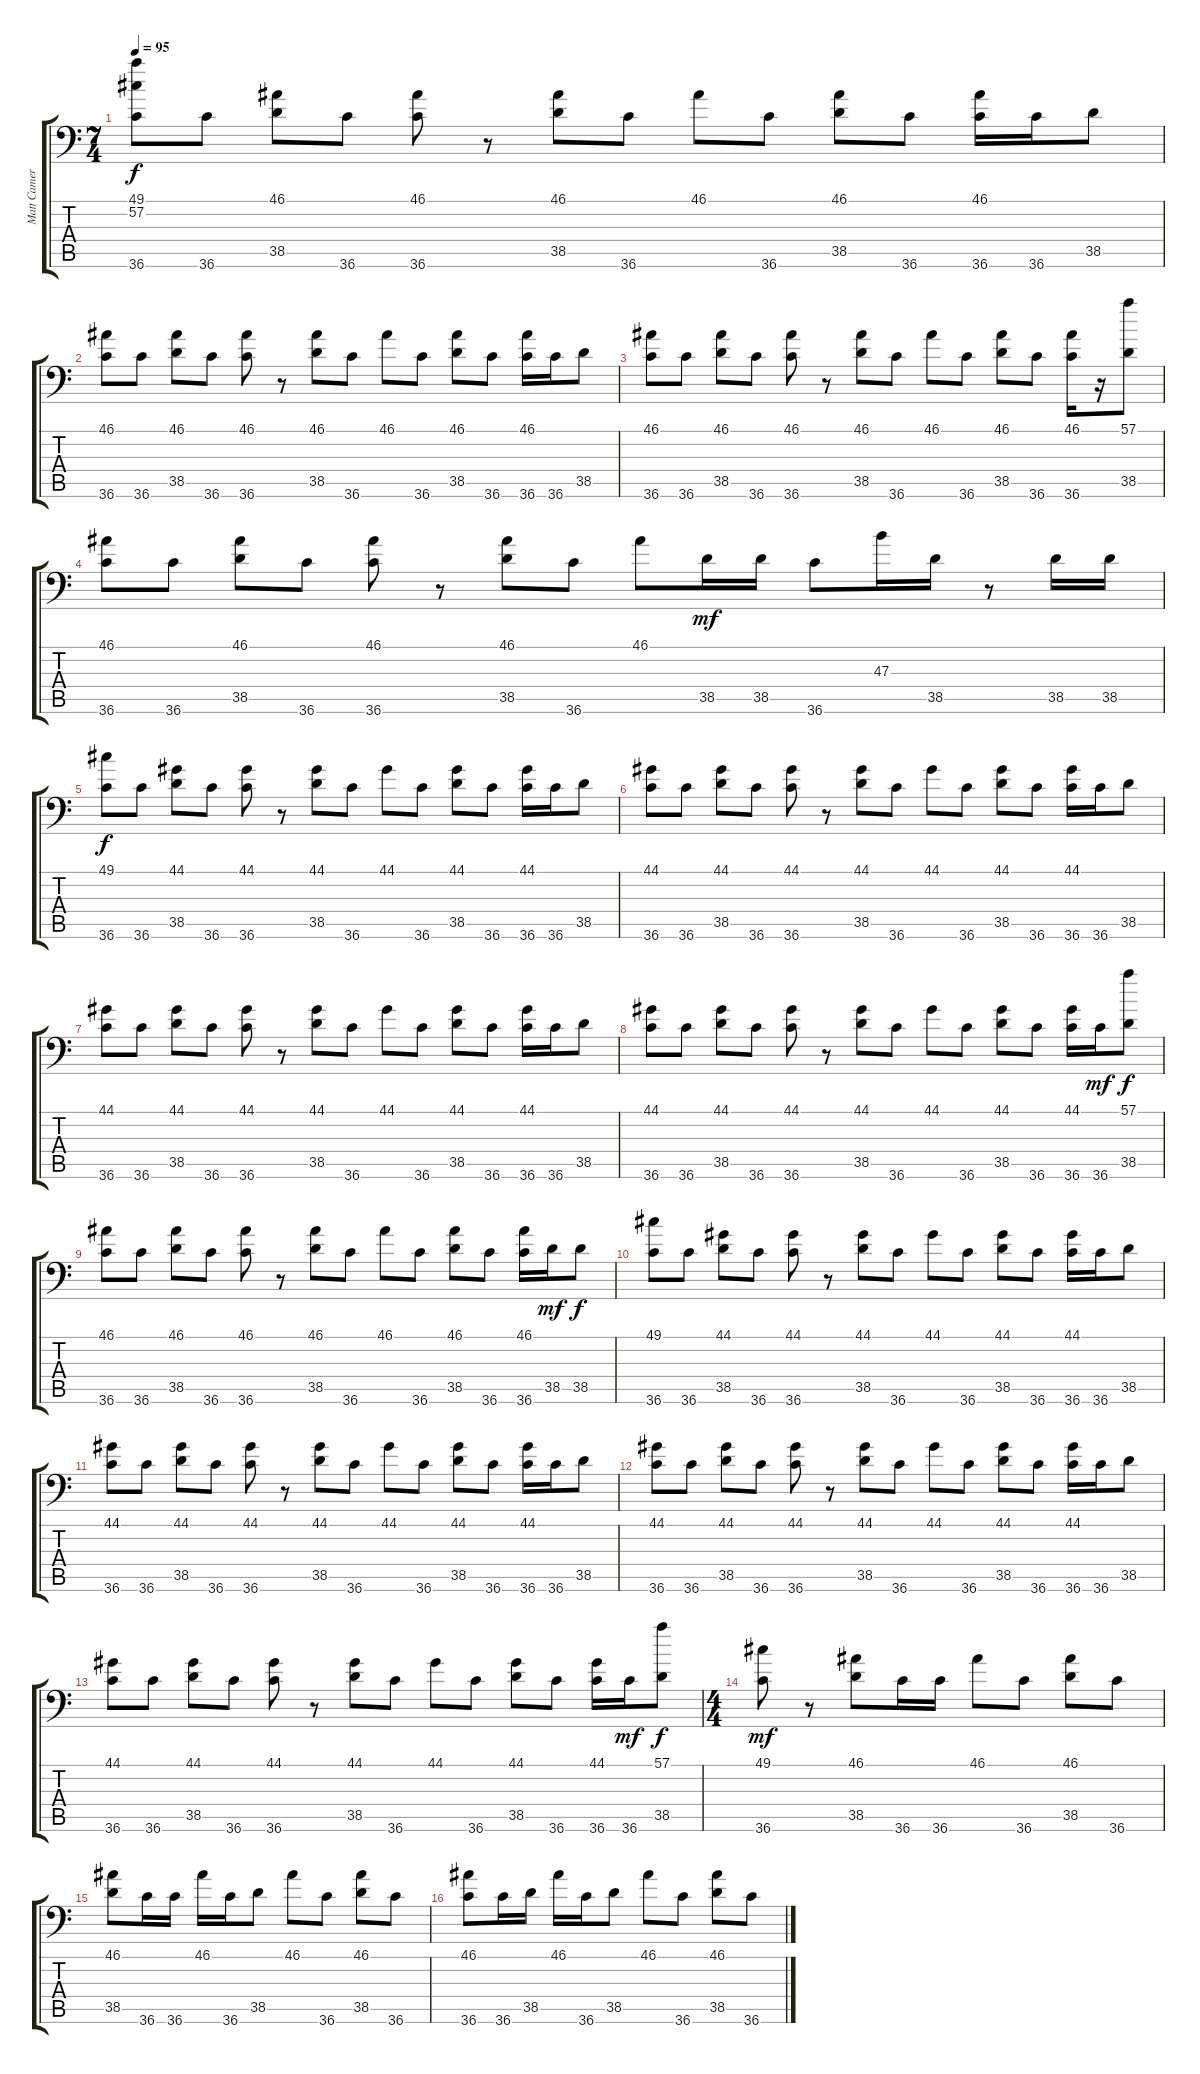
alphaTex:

\track ("Matt Cameron - Drums" "Matt Camer") {instrument acousticgrandpiano}
\staff {score tabs}
\tuning (C-1 C-1 C-1 C-1 C-1 C-1) {hide}
\ts (7 4)
\tempo 95
\clef f4
\ks c
(49.1 57.2 36.6).8{dy f} 36.6.8 (46.1 38.5).8 36.6.8 (46.1 36.6).8 r.8 (46.1 38.5).8 36.6.8 46.1.8 36.6.8 (46.1 38.5).8 36.6.8 (46.1 36.6).16 36.6.16 38.5.8 |
(46.1 36.6).8 36.6.8 (46.1 38.5).8 36.6.8 (46.1 36.6).8 r.8 (46.1 38.5).8 36.6.8 46.1.8 36.6.8 (46.1 38.5).8 36.6.8 (46.1 36.6).16 36.6.16 38.5.8 |
(46.1 36.6).8 36.6.8 (46.1 38.5).8 36.6.8 (46.1 36.6).8 r.8 (46.1 38.5).8 36.6.8 46.1.8 36.6.8 (46.1 38.5).8 36.6.8 (46.1 36.6).16 r.16 (57.1 38.5).8 |
(46.1 36.6).8 36.6.8 (46.1 38.5).8 36.6.8 (46.1 36.6).8 r.8 (46.1 38.5).8 36.6.8 46.1.8 38.5.16{dy mf} 38.5.16 36.6.8 47.3.16 38.5.16 r.8 38.5.16 38.5.16 |
(49.1 36.6).8{dy f} 36.6.8 (44.1 38.5).8 36.6.8 (44.1 36.6).8 r.8 (44.1 38.5).8 36.6.8 44.1.8 36.6.8 (44.1 38.5).8 36.6.8 (44.1 36.6).16 36.6.16 38.5.8 |
(44.1 36.6).8 36.6.8 (44.1 38.5).8 36.6.8 (44.1 36.6).8 r.8 (44.1 38.5).8 36.6.8 44.1.8 36.6.8 (44.1 38.5).8 36.6.8 (44.1 36.6).16 36.6.16 38.5.8 |
(44.1 36.6).8 36.6.8 (44.1 38.5).8 36.6.8 (44.1 36.6).8 r.8 (44.1 38.5).8 36.6.8 44.1.8 36.6.8 (44.1 38.5).8 36.6.8 (44.1 36.6).16 36.6.16 38.5.8 |
(44.1 36.6).8 36.6.8 (44.1 38.5).8 36.6.8 (44.1 36.6).8 r.8 (44.1 38.5).8 36.6.8 44.1.8 36.6.8 (44.1 38.5).8 36.6.8 (44.1 36.6).16 36.6.16{dy mf} (57.1 38.5).8{dy f} |
(46.1 36.6).8 36.6.8 (46.1 38.5).8 36.6.8 (46.1 36.6).8 r.8 (46.1 38.5).8 36.6.8 46.1.8 36.6.8 (46.1 38.5).8 36.6.8 (46.1 36.6).16 38.5.16{dy mf} 38.5.8{dy f} |
(49.1 36.6).8 36.6.8 (44.1 38.5).8 36.6.8 (44.1 36.6).8 r.8 (44.1 38.5).8 36.6.8 44.1.8 36.6.8 (44.1 38.5).8 36.6.8 (44.1 36.6).16 36.6.16 38.5.8 |
(44.1 36.6).8 36.6.8 (44.1 38.5).8 36.6.8 (44.1 36.6).8 r.8 (44.1 38.5).8 36.6.8 44.1.8 36.6.8 (44.1 38.5).8 36.6.8 (44.1 36.6).16 36.6.16 38.5.8 |
(44.1 36.6).8 36.6.8 (44.1 38.5).8 36.6.8 (44.1 36.6).8 r.8 (44.1 38.5).8 36.6.8 44.1.8 36.6.8 (44.1 38.5).8 36.6.8 (44.1 36.6).16 36.6.16 38.5.8 |
(44.1 36.6).8 36.6.8 (44.1 38.5).8 36.6.8 (44.1 36.6).8 r.8 (44.1 38.5).8 36.6.8 44.1.8 36.6.8 (44.1 38.5).8 36.6.8 (44.1 36.6).16 36.6.16{dy mf} (57.1 38.5).8{dy f} |
\ts (4 4)
(49.1 36.6).8{dy mf} r.8 (46.1 38.5).8 36.6.16 36.6.16 46.1.8 36.6.8 (46.1 38.5).8 36.6.8 |
(46.1 38.5).8 36.6.16 36.6.16 46.1.16 36.6.16 38.5.8 46.1.8 36.6.8 (46.1 38.5).8 36.6.8 |
(46.1 36.6).8 36.6.16 38.5.16 46.1.16 36.6.16 38.5.8 46.1.8 36.6.8 (46.1 38.5).8 36.6.8
